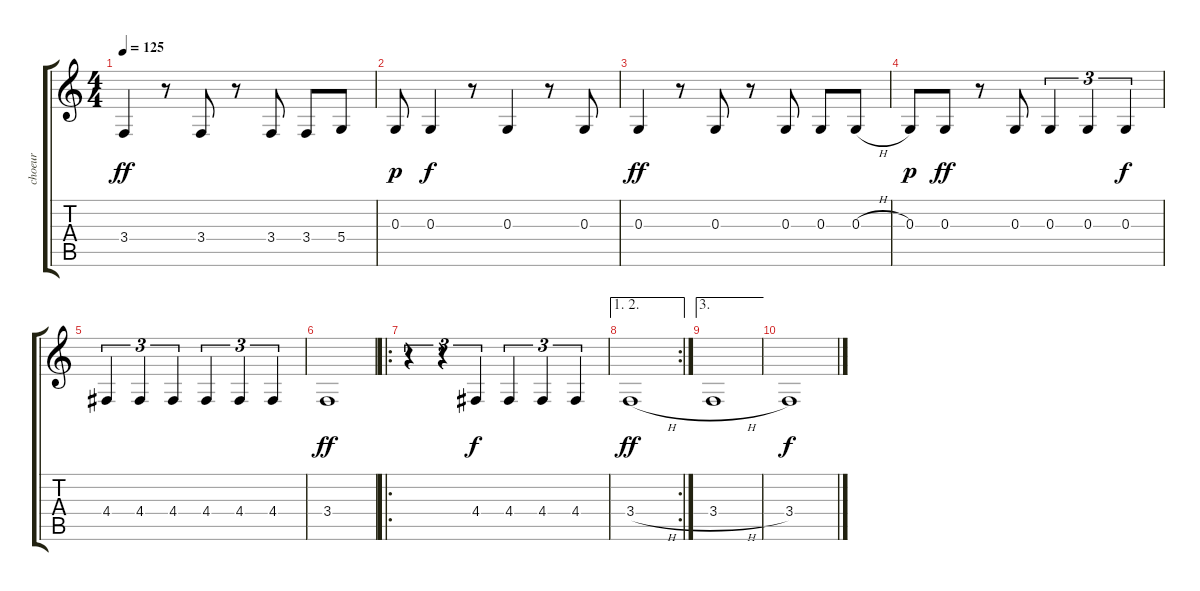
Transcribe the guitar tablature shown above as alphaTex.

\track ("choeur" "choeur") {instrument whistle}
\staff {score tabs}
\tuning (E4 B3 G3 D3 A2 E2) {hide}
\ts (4 4)
\tempo 125
\clef g2
\ks c
3.4.4{dy ff} r.8 3.4.8 r.8 3.4.8 3.4.8 5.4.8 |
0.3.8{dy p} 0.3.4{dy f} r.8 0.3.4 r.8 0.3.8 |
0.3.4{dy ff} r.8 0.3.8 r.8 0.3.8 0.3.8 0.3{h}.8 |
0.3.8{dy p} 0.3.8{dy ff} r.8 0.3.8 0.3.4{tu (3 2)} 0.3.4{tu (3 2)} 0.3.4{tu (3 2) dy f} |
4.4.4{tu (3 2)} 4.4.4{tu (3 2)} 4.4.4{tu (3 2)} 4.4.4{tu (3 2)} 4.4.4{tu (3 2)} 4.4.4{tu (3 2)} |
3.4.1{dy ff} |
\ro
r.4{tu (3 2)} r.4{tu (3 2)} 4.4.4{tu (3 2) dy f} 4.4.4{tu (3 2)} 4.4.4{tu (3 2)} 4.4.4{tu (3 2)} |
\ae (1 2)
\rc 2
3.4{h}.1{dy ff} |
\ae 3
3.4{h}.1 |
3.4.1{dy f}
